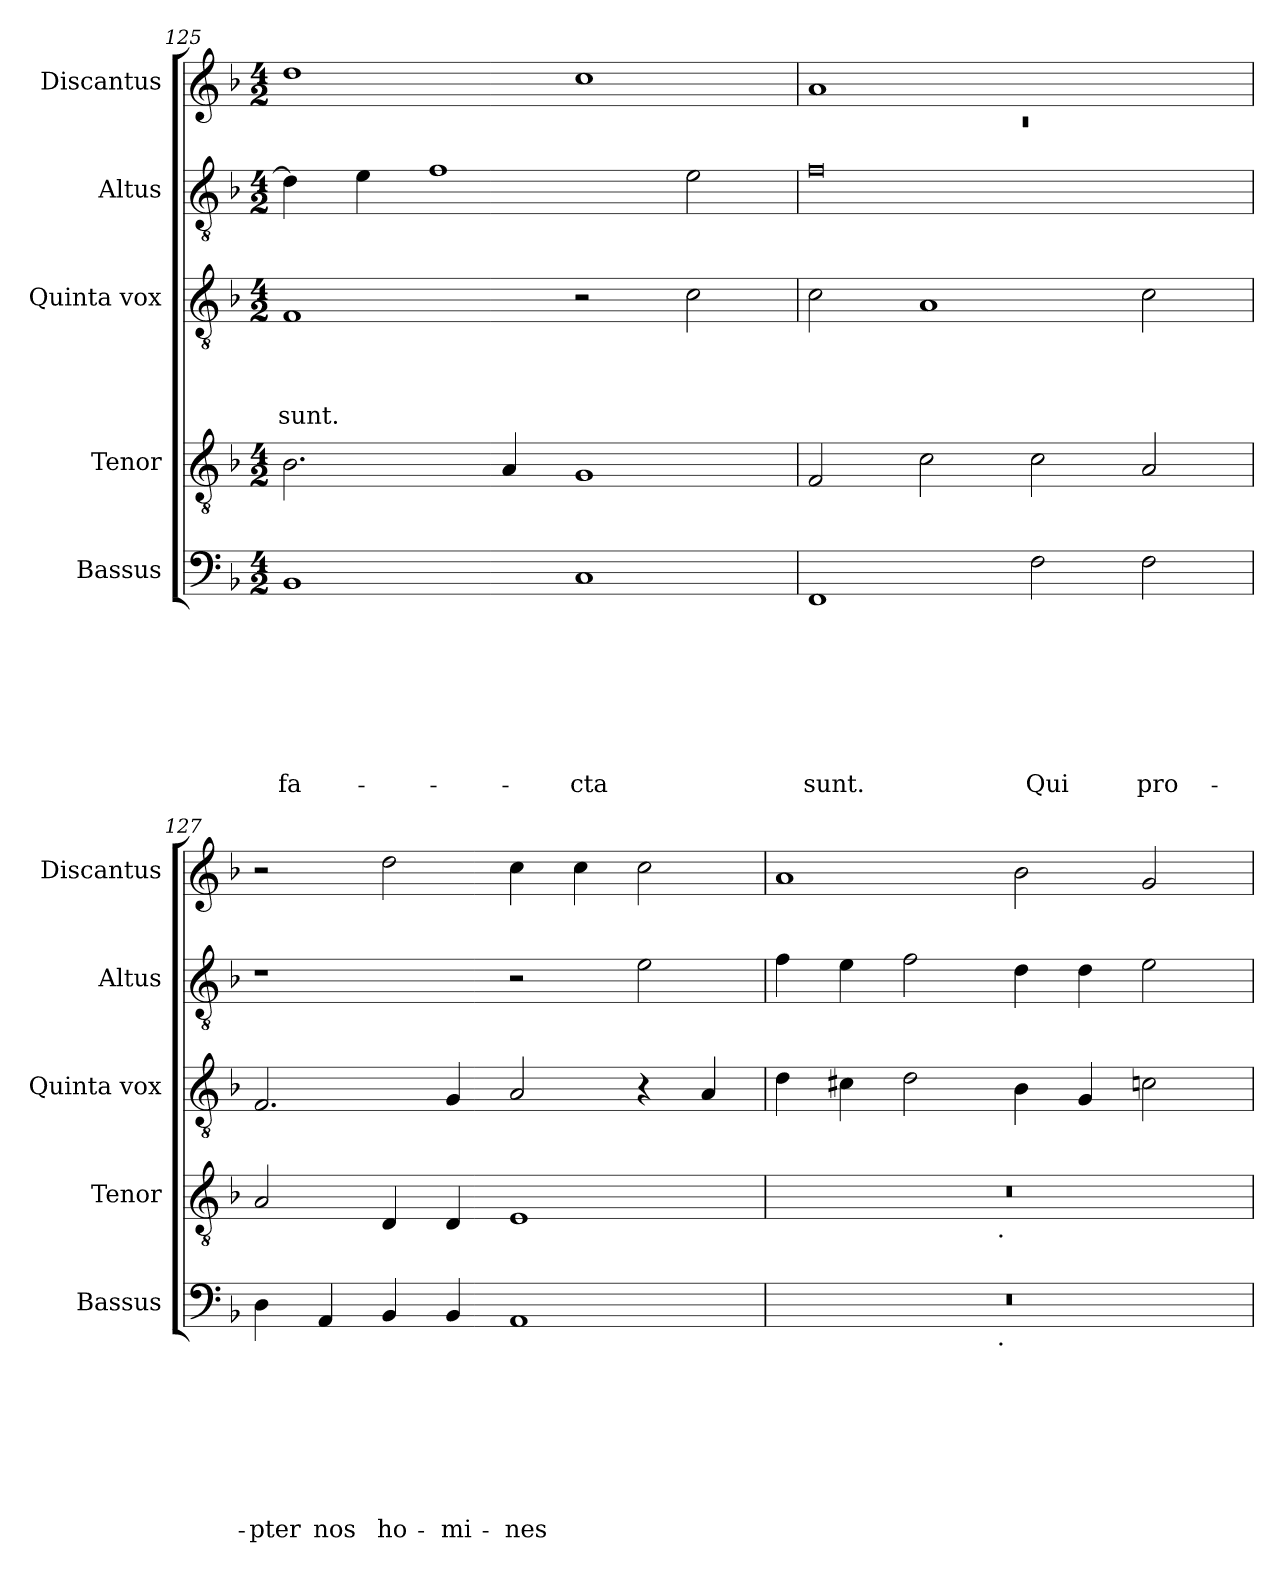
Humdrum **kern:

**kern	**text	**text	**text	**text	**text	**text	**text	**text	**kern	**kern	**text	**text	**text	**text	**kern	**kern
*part5	*part5	*part5	*part5	*part5	*part5	*part5	*part5	*part5	*part4	*part3	*part3	*part3	*part3	*part3	*part2	*part1
*staff5	*staff5	*staff5	*staff5	*staff5	*staff5	*staff5	*staff5	*staff5	*staff4	*staff3	*staff3	*staff3	*staff3	*staff3	*staff2	*staff1
*I"Bassus	*	*	*	*	*	*	*	*	*I"Tenor	*I"Quinta vox	*	*	*	*	*I"Altus	*I"Discantus
*I'Bassus	*	*	*	*	*	*	*	*	*I'Tenor	*I'Quinta vox	*	*	*	*	*I'Altus	*I'Discantus
*clefF4	*	*	*	*	*	*	*	*	*clefGv2	*clefGv2	*	*	*	*	*clefGv2	*clefG2
*ITrd-3c-5	*	*	*	*	*	*	*	*	*ITrd-3c-5	*	*	*	*	*	*ITrd-3c-5	*ITrd-3c-5
*k[b-e-]	*	*	*	*	*	*	*	*	*k[b-e-]	*k[b-]	*	*	*	*	*k[b-e-]	*k[b-e-]
*B-:	*	*	*	*	*	*	*	*	*B-:	*F:	*	*	*	*	*B-:	*B-:
*M4/2	*	*	*	*	*	*	*	*	*M4/2	*M4/2	*	*	*	*	*M4/2	*M4/2
=125	=125	=125	=125	=125	=125	=125	=125	=125	=125	=125	=125	=125	=125	=125	=125	=125
!	!	!	!	!	!	!	!	!LO:LY:b	!	!	!	!	!	!LO:LY:b	!	!
1E-	.	.	.	.	.	.	.	fa-	2.e-\	1F	.	.	.	sunt.	4g\]	1gg
.	.	.	.	.	.	.	.	.	.	.	.	.	.	.	4a\	.
.	.	.	.	.	.	.	.	.	.	.	.	.	.	.	1b-	.
.	.	.	.	.	.	.	.	.	4d/	.	.	.	.	.	.	.
!	!	!	!	!	!	!	!	!LO:LY:b	!	!	!	!	!	!	!	!
1F	.	.	.	.	.	.	.	-cta	1c	2r	.	.	.	.	.	1ff
.	.	.	.	.	.	.	.	.	.	2c\	.	.	.	.	2a\	.
=126	=126	=126	=126	=126	=126	=126	=126	=126	=126	=126	=126	=126	=126	=126	=126	=126
*	*	*	*	*	*	*	*	*	*	*	*	*	*	*	*	*^
!	!	!	!	!	!	!	!	!LO:LY:b	!	!	!	!	!	!	!	!	!LO:N:vis=1
1BB-	.	.	.	.	.	.	.	sunt.	2B-/	2c\	.	.	.	.	0b-	1dd	0rc
.	.	.	.	.	.	.	.	.	2f\	1A	.	.	.	.	.	.	.
!	!	!	!	!	!	!	!	!LO:LY:b	!	!	!	!	!	!	!	!	!
2B-\	.	.	.	.	.	.	.	Qui	2f\	.	.	.	.	.	.	1ryy	.
!	!	!	!	!	!	!	!	!LO:LY:b	!	!	!	!	!	!	!	!	!
2B-\	.	.	.	.	.	.	.	pro-	2d/	2c\	.	.	.	.	.	.	.
*	*	*	*	*	*	*	*	*	*	*	*	*	*	*	*	*v	*v
=127	=127	=127	=127	=127	=127	=127	=127	=127	=127	=127	=127	=127	=127	=127	=127	=127
!	!	!	!	!	!	!	!	!LO:LY:b	!	!	!	!	!	!	!	!
4G\	.	.	.	.	.	.	.	-pter	2d/	2.F/	.	.	.	.	1r	2r
!	!	!	!	!	!	!	!	!LO:LY:b	!	!	!	!	!	!	!	!
4D/	.	.	.	.	.	.	.	nos	.	.	.	.	.	.	.	.
!	!	!	!	!	!	!	!	!LO:LY:b	!	!	!	!	!	!	!	!
4E-/	.	.	.	.	.	.	.	ho-	4G/	.	.	.	.	.	.	2gg\
!	!	!	!	!	!	!	!	!LO:LY:b	!	!	!	!	!	!	!	!
4E-/	.	.	.	.	.	.	.	-mi-	4G/	4G/	.	.	.	.	.	.
!	!	!	!	!	!	!	!	!LO:LY:b	!	!	!	!	!	!	!	!
1D	.	.	.	.	.	.	.	-nes	1A	2A/	.	.	.	.	2r	4ff\
.	.	.	.	.	.	.	.	.	.	.	.	.	.	.	.	4ff\
.	.	.	.	.	.	.	.	.	.	4r	.	.	.	.	2a\	2ff\
.	.	.	.	.	.	.	.	.	.	4A/	.	.	.	.	.	.
!!LO:LB:g=z
=128	=128	=128	=128	=128	=128	=128	=128	=128	=128	=128	=128	=128	=128	=128	=128	=128
*^	*	*	*	*	*	*	*	*	*^	*	*	*	*	*	*	*
0r	2ryy	.	.	.	.	.	.	.	.	0r	2ryy	4d\	.	.	.	.	4b-\	1dd
.	.	.	.	.	.	.	.	.	.	.	.	4c#X\	.	.	.	.	4a\	.
.	4...ryy	.	.	.	.	.	.	.	.	.	4...ryy	2d\	.	.	.	.	2b-\	.
!	!	!	!	!	!	!	!	!	!	!	!LO:TX:b:t=.	!	!	!	!	!	!	!
!	!LO:TX:b:t=.	!	!	!	!	!	!	!	!	!	!	!	!	!	!	!	!	!
.	1ryy	.	.	.	.	.	.	.	.	.	1ryy	.	.	.	.	.	.	.
.	.	.	.	.	.	.	.	.	.	.	.	4B-\	.	.	.	.	4g\	2ee-\
.	.	.	.	.	.	.	.	.	.	.	.	4G/	.	.	.	.	4g\	.
.	.	.	.	.	.	.	.	.	.	.	.	2cn\	.	.	.	.	2a\	2cc/
.	32ryy	.	.	.	.	.	.	.	.	.	32ryy	.	.	.	.	.	.	.
*v	*v	*	*	*	*	*	*	*	*	*	*	*	*	*	*	*	*	*
*	*	*	*	*	*	*	*	*	*v	*v	*	*	*	*	*	*	*
=	=	=	=	=	=	=	=	=	=	=	=	=	=	=	=	=
*-	*-	*-	*-	*-	*-	*-	*-	*-	*-	*-	*-	*-	*-	*-	*-	*-
